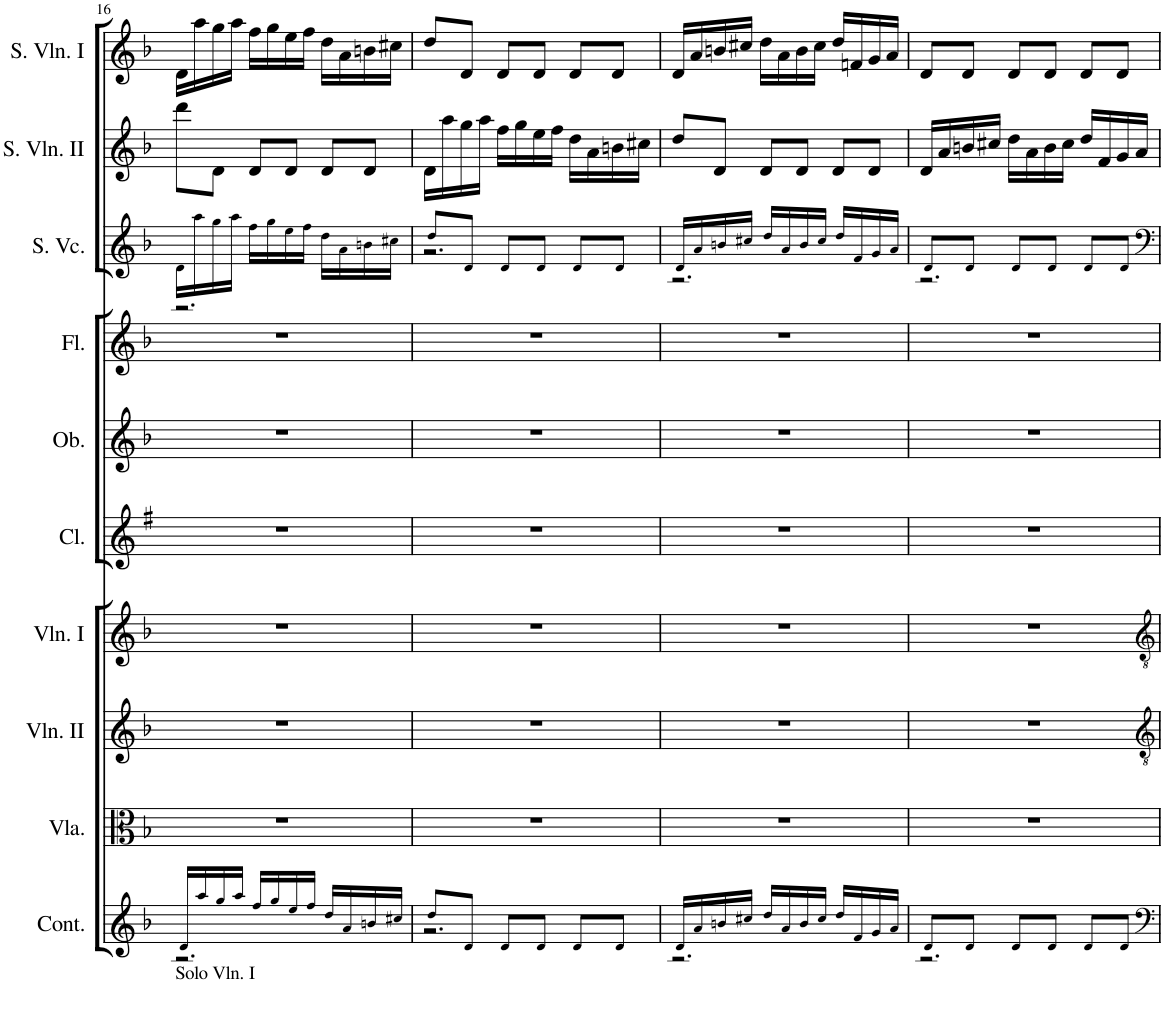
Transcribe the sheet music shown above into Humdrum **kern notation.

**kern	**kern	**kern	**kern	**kern	**kern	**kern	**kern	**kern	**kern
*part10	*part9	*part8	*part7	*part6	*part5	*part4	*part3	*part2	*part1
*staff10	*staff9	*staff8	*staff7	*staff6	*staff5	*staff4	*staff3	*staff2	*staff1
*I"Continuo	*I"Viola	*I"Violin II	*I"Violin I	*I"Clarinet	*I"Oboe	*I"Flute	*I"Solo Violoncello	*I"Solo Violin II	*I"Solo Violin I
*I'Cont.	*I'Vla.	*I'Vln. II	*I'Vln. I	*I'Cl.	*I'Ob.	*I'Fl.	*I'S. Vc.	*I'S. Vln. II	*I'S. Vln. I
!!LO:PB:g=z
*clefG2	*clefC3	*clefG2	*clefG2	*clefG2	*clefG2	*clefG2	*clefG2	*clefG2	*clefG2
*	*	*	*	*Trd1c2	*	*	*	*	*
*k[b-]	*k[b-]	*k[b-]	*k[b-]	*k[f#]	*k[b-]	*k[b-]	*k[b-]	*k[b-]	*k[b-]
*M3/4	*M3/4	*M3/4	*M3/4	*M3/4	*M3/4	*M3/4	*M3/4	*M3/4	*M3/4
=16	=16	=16	=16	=16	=16	=16	=16	=16	=16
*^	*	*	*	*	*	*	*^	*	*
!LO:TX:b:t=Solo Vln. I	!	!	!	!	!	!	!	!	!	!	!
16d/LL	2.r	2.r	2.r	2.r	2.r	2.r	2.r	16d\LL	2.r	8ddd\L	16d\LL
16aa/	.	.	.	.	.	.	.	16aa\	.	.	16aa\
16gg/	.	.	.	.	.	.	.	16gg\	.	8d\J	16gg\
16aa/JJ	.	.	.	.	.	.	.	16aa\JJ	.	.	16aa\JJ
16ff/LL	.	.	.	.	.	.	.	16ff\LL	.	8d/L	16ff\LL
16gg/	.	.	.	.	.	.	.	16gg\	.	.	16gg\
16ee/	.	.	.	.	.	.	.	16ee\	.	8d/J	16ee\
16ff/JJ	.	.	.	.	.	.	.	16ff\JJ	.	.	16ff\JJ
16dd/LL	.	.	.	.	.	.	.	16dd\LL	.	8d/L	16dd\LL
16a/	.	.	.	.	.	.	.	16a\	.	.	16a\
16bn/	.	.	.	.	.	.	.	16bn\	.	8d/J	16bn\
16cc#X/JJ	.	.	.	.	.	.	.	16cc#X\JJ	.	.	16cc#X\JJ
=17	=17	=17	=17	=17	=17	=17	=17	=17	=17	=17	=17
8dd/L	2.r	2.r	2.r	2.r	2.r	2.r	2.r	8dd/L	2.r	16d\LL	8dd/L
.	.	.	.	.	.	.	.	.	.	16aa\	.
8d/J	.	.	.	.	.	.	.	8d/J	.	16gg\	8d/J
.	.	.	.	.	.	.	.	.	.	16aa\JJ	.
8d/L	.	.	.	.	.	.	.	8d/L	.	16ff\LL	8d/L
.	.	.	.	.	.	.	.	.	.	16gg\	.
8d/J	.	.	.	.	.	.	.	8d/J	.	16ee\	8d/J
.	.	.	.	.	.	.	.	.	.	16ff\JJ	.
8d/L	.	.	.	.	.	.	.	8d/L	.	16dd\LL	8d/L
.	.	.	.	.	.	.	.	.	.	16a\	.
8d/J	.	.	.	.	.	.	.	8d/J	.	16bn\	8d/J
.	.	.	.	.	.	.	.	.	.	16cc#X\JJ	.
=18	=18	=18	=18	=18	=18	=18	=18	=18	=18	=18	=18
16d/LL	2.r	2.r	2.r	2.r	2.r	2.r	2.r	16d/LL	2.r	8dd/L	16d/LL
16a/	.	.	.	.	.	.	.	16a/	.	.	16a/
16bn/	.	.	.	.	.	.	.	16bn/	.	8d/J	16bn/
16cc#X/JJ	.	.	.	.	.	.	.	16cc#X/JJ	.	.	16cc#X/JJ
16dd/LL	.	.	.	.	.	.	.	16dd/LL	.	8d/L	16dd\LL
16a/	.	.	.	.	.	.	.	16a/	.	.	16a\
16b/	.	.	.	.	.	.	.	16b/	.	8d/J	16b\
16cc#/JJ	.	.	.	.	.	.	.	16cc#/JJ	.	.	16cc#\JJ
16dd/LL	.	.	.	.	.	.	.	16dd/LL	.	8d/L	16dd/LL
16f/	.	.	.	.	.	.	.	16f/	.	.	16fn/
16g/	.	.	.	.	.	.	.	16g/	.	8d/J	16g/
16a/JJ	.	.	.	.	.	.	.	16a/JJ	.	.	16a/JJ
=19	=19	=19	=19	=19	=19	=19	=19	=19	=19	=19	=19
8d/L	2.r	2.r	2.r	2.r	2.r	2.r	2.r	8d/L	2.r	16d/LL	8d/L
.	.	.	.	.	.	.	.	.	.	16a/	.
8d/J	.	.	.	.	.	.	.	8d/J	.	16bn/	8d/J
.	.	.	.	.	.	.	.	.	.	16cc#X/JJ	.
8d/L	.	.	.	.	.	.	.	8d/L	.	16dd\LL	8d/L
.	.	.	.	.	.	.	.	.	.	16a\	.
8d/J	.	.	.	.	.	.	.	8d/J	.	16b\	8d/J
.	.	.	.	.	.	.	.	.	.	16cc#\JJ	.
8d/L	.	.	.	.	.	.	.	8d/L	.	16dd/LL	8d/L
.	.	.	.	.	.	.	.	.	.	16f/	.
8d/J	.	.	.	.	.	.	.	8d/J	.	16g/	8d/J
.	.	.	.	.	.	.	.	.	.	16a/JJ	.
*v	*v	*	*	*	*	*	*	*v	*v	*	*
=	=	=	=	=	=	=	=	=	=
*-	*-	*-	*-	*-	*-	*-	*-	*-	*-
